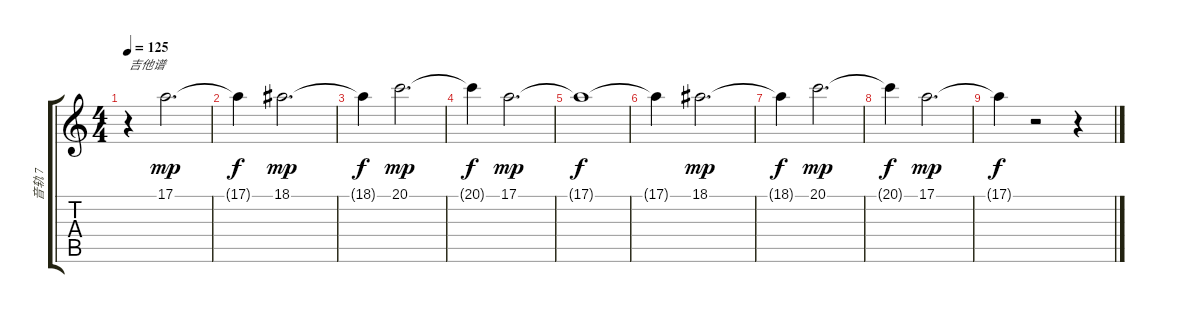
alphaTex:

\track ("音轨 7" "音轨 7") {instrument synthstrings2}
\staff {score tabs}
\tuning (E4 B3 G3 D3 A2 E2) {hide}
\ts (4 4)
\tempo 125
\clef g2
\ks c
r.4{txt "吉他谱" dy mp} 17.1.2{d} |
17.1{t}.4{dy f} 18.1.2{d dy mp} |
18.1{t}.4{dy f} 20.1.2{d dy mp} |
20.1{t}.4{dy f} 17.1.2{d dy mp} |
17.1{t}.1{dy f} |
17.1{t}.4 18.1.2{d dy mp} |
18.1{t}.4{dy f} 20.1.2{d dy mp} |
20.1{t}.4{dy f} 17.1.2{d dy mp} |
17.1{t}.4{dy f} r.2 r.4
